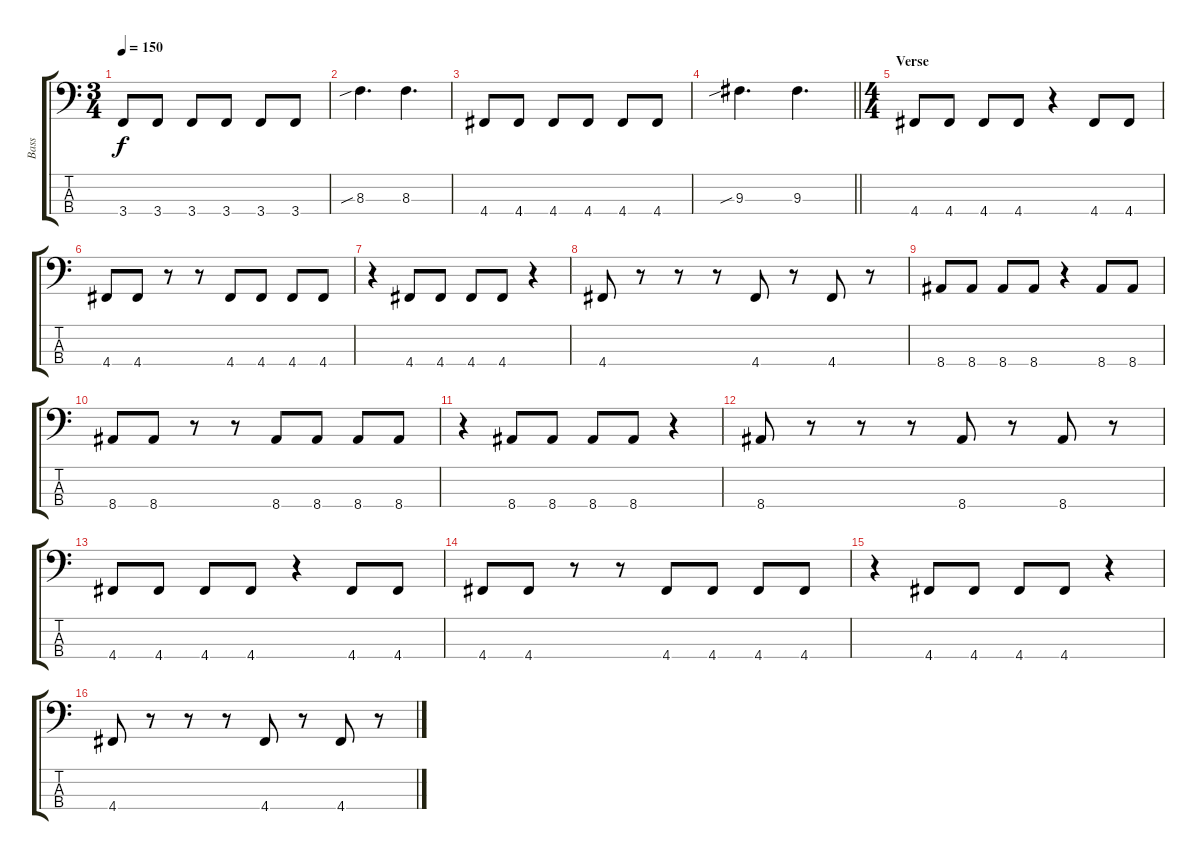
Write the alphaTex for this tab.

\track ("Bass" "Bass") {instrument electricbassfinger}
\staff {score tabs}
\tuning (G2 D2 A1 D1) {hide}
\ts (3 4)
\tempo 150
\clef f4
\ks c
3.4.8{dy f} 3.4.8 3.4.8 3.4.8 3.4.8 3.4.8 |
8.3{sib}.4{d} 8.3.4{d} |
4.4.8 4.4.8 4.4.8 4.4.8 4.4.8 4.4.8 |
\barLineRight lightlight
9.3{sib}.4{d} 9.3.4{d} |
\ts (4 4)
\section ("" "Verse")
4.4.8 4.4.8 4.4.8 4.4.8 r.4 4.4.8 4.4.8 |
4.4.8 4.4.8 r.8 r.8 4.4.8 4.4.8 4.4.8 4.4.8 |
r.4 4.4.8 4.4.8 4.4.8 4.4.8 r.4 |
4.4.8 r.8 r.8 r.8 4.4.8 r.8 4.4.8 r.8 |
8.4.8 8.4.8 8.4.8 8.4.8 r.4 8.4.8 8.4.8 |
8.4.8 8.4.8 r.8 r.8 8.4.8 8.4.8 8.4.8 8.4.8 |
r.4 8.4.8 8.4.8 8.4.8 8.4.8 r.4 |
8.4.8 r.8 r.8 r.8 8.4.8 r.8 8.4.8 r.8 |
4.4.8 4.4.8 4.4.8 4.4.8 r.4 4.4.8 4.4.8 |
4.4.8 4.4.8 r.8 r.8 4.4.8 4.4.8 4.4.8 4.4.8 |
r.4 4.4.8 4.4.8 4.4.8 4.4.8 r.4 |
4.4.8 r.8 r.8 r.8 4.4.8 r.8 4.4.8 r.8
